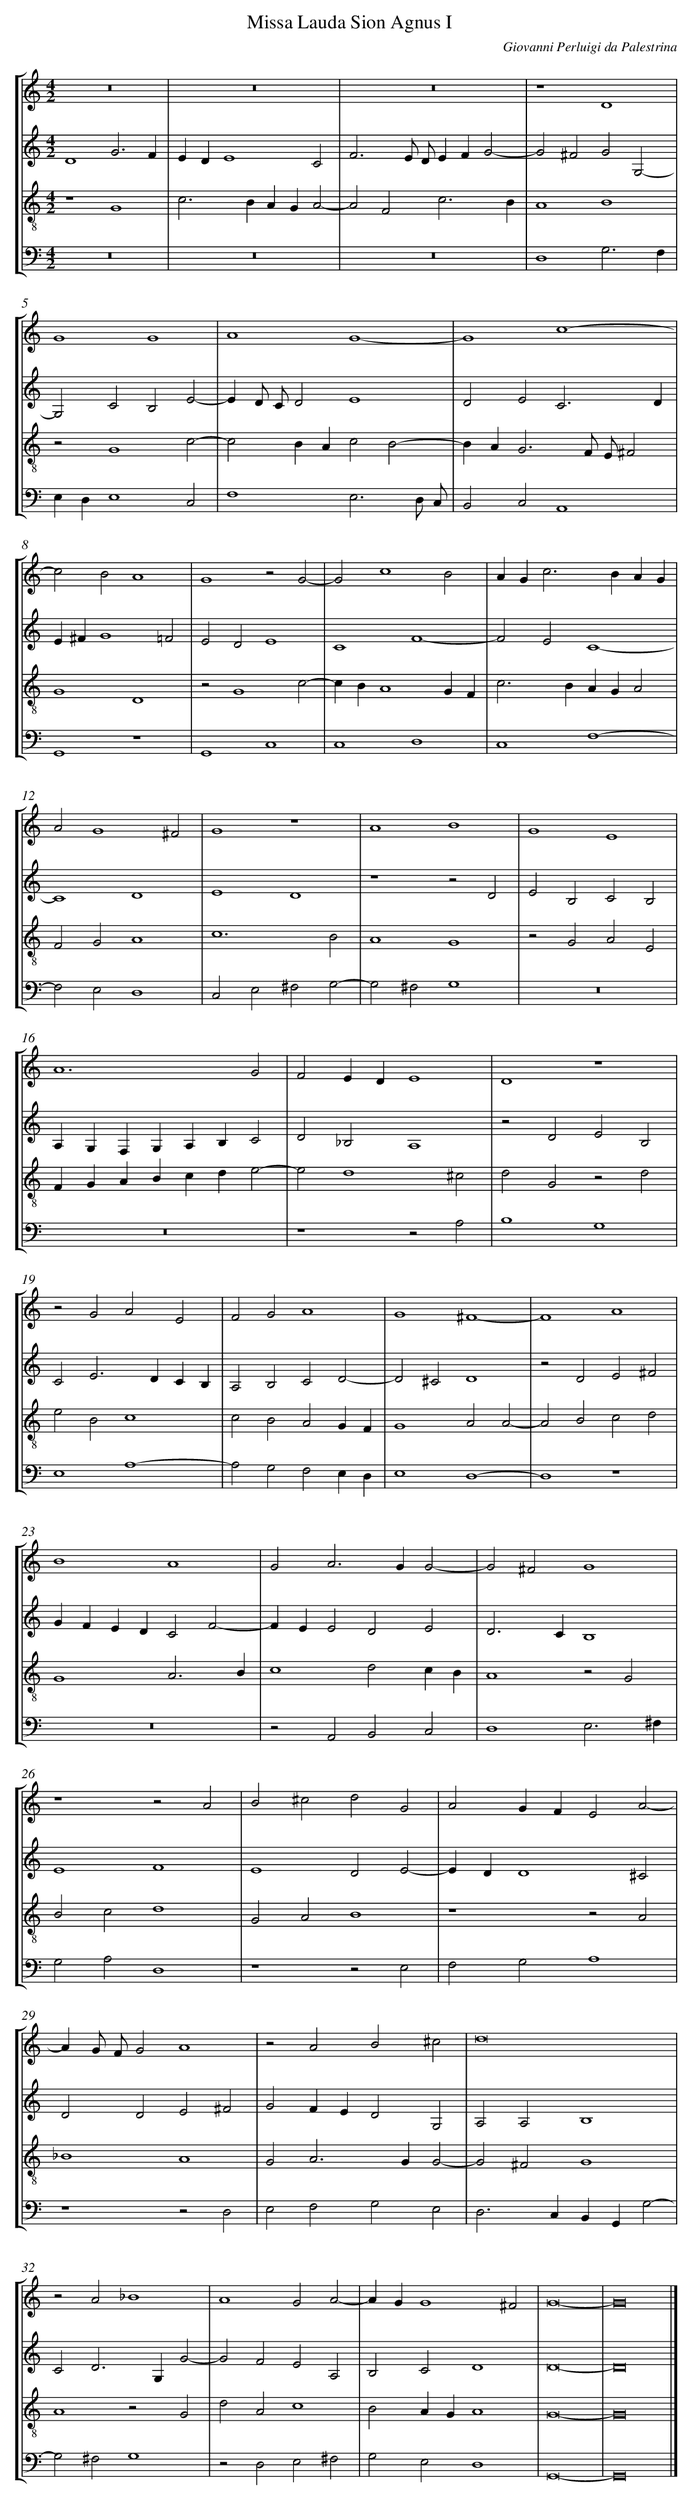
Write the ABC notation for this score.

X:1
T: Missa Lauda Sion Agnus I
C: Giovanni Perluigi da Palestrina
L: 1/4
M: 4/2
%%staves [1 2 3 4]
V: 1 clef=treble
V: 2 clef=treble
V: 3 clef=treble-8
V: 4 clef=bass
K: C
[V:1] z8 |
[V:2] D4G3F |
[V:3] z4G4 |
[V:4] z8 |
[V:1] z8 |
[V:2] EDE4C2 |
[V:3] c2>B2AGA2- |
[V:4] z8 |
[V:1] z8 |
[V:2] F3E/ D/EFG2- |
[V:3] A2F2c3B |
[V:4] z8 |
[V:1] z4D4 |
[V:2] G2^F2G2G,2- |
[V:3] A4B4 |
[V:4] D,4G,3F, |
[V:1] G4G4 |
[V:2] G,2C2B,2E2- |
[V:3] z2G4c2- |
[V:4] E,D,E,4C,2 |
[V:1] A4G4- |
[V:2] ED/ C/D2E4 |
[V:3] c2BAc2B2- |
[V:4] F,4E,3D,/ C,/ |
[V:1] G4c4- |
[V:2] D2E2C3D |
[V:3] BA2<G2F/ E/^F2 |
[V:4] B,,2C,2A,,4 |
[V:1] c2B2A4 |
[V:2] E^FG4=F2 |
[V:3] G4D4 |
[V:4] G,,4z4 |
[V:1] G4z2G2- |
[V:2] E2D2E4 |
[V:3] z2G4c2- |
[V:4] G,,4C,4 |
[V:1] G2c4B2 |
[V:2] C4F4- |
[V:3] cBA4GF |
[V:4] C,4D,4 |
[V:1] AG2<c2BAG |
[V:2] F2E2C4- |
[V:3] c2>B2AGA2 |
[V:4] C,4F,4- |
[V:1] A2G4^F2 |
[V:2] C4D4 |
[V:3] F2G2A4 |
[V:4] F,2E,2D,4 |
[V:1] G4z4 |
[V:2] E4D4 |
[V:3] c6B2 |
[V:4] C,2E,2^F,2G,2- |
[V:1] A4B4 |
[V:2] z4z2D2 |
[V:3] A4G4 |
[V:4] G,2^F,2G,4 |
[V:1] G4E4 |
[V:2] E2B,2C2B,2 |
[V:3] z2G2A2E2 |
[V:4] z8 |
[V:1] A6G2 |
[V:2] A,G,F,G,A,B,C2 |
[V:3] FGABcde2- |
[V:4] z8 |
[V:1] F2EDE4 |
[V:2] D2_B,2A,4 |
[V:3] e2d4^c2 |
[V:4] z4z2A,2 |
[V:1] D4z4 |
[V:2] z2D2E2B,2 |
[V:3] d2G2z2d2 |
[V:4] B,4G,4 |
[V:1] z2G2A2E2 |
[V:2] C2E2>D2CB, |
[V:3] e2B2c4 |
[V:4] E,4A,4- |
[V:1] F2G2A4 |
[V:2] A,2B,2C2D2- |
[V:3] c2B2A2GF |
[V:4] A,2G,2F,2E,D, |
[V:1] G4^F4- |
[V:2] D2^C2D4 |
[V:3] G4A2A2- |
[V:4] E,4D,4- |
[V:1] F4A4 |
[V:2] z2D2E2^F2 |
[V:3] A2B2c2d2 |
[V:4] D,4z4 |
[V:1] B4A4 |
[V:2] GFEDC2F2- |
[V:3] G4A3B |
[V:4] z8 |
[V:1] G2A2>G2G2- |
[V:2] FEE2D2E2 |
[V:3] c4d2cB |
[V:4] z2A,,2B,,2C,2 |
[V:1] G2^F2G4 |
[V:2] D2>C2B,4 |
[V:3] A4z2G2 |
[V:4] D,4E,3^F, |
[V:1] z4z2A2 |
[V:2] E4F4 |
[V:3] B2c2d4 |
[V:4] G,2A,2D,4 |
[V:1] B2^c2d2G2 |
[V:2] E4D2E2- |
[V:3] G2A2B4 |
[V:4] z4z2E,2 |
[V:1] A2GFE2A2- |
[V:2] EDD4^C2 |
[V:3] z4z2A2 |
[V:4] F,2G,2A,4 |
[V:1] AG/ F/G2A4 |
[V:2] D2D2E2^F2 |
[V:3] _B4A4 |
[V:4] z4z2D,2 |
[V:1] z2A2B2^c2 |
[V:2] G2FED2G,2 |
[V:3] G2A2>G2G2- |
[V:4] E,2F,2G,2E,2 |
[V:1] d8 |
[V:2] A,2A,2B,4 |
[V:3] G2^F2G4 |
[V:4] D,2>C,2B,,G,,G,2- |
[V:1] z2A2_B4 |
[V:2] C2D2>G,2G2- |
[V:3] A4z2G2 |
[V:4] G,2^F,2G,4 |
[V:1] A4G2A2- |
[V:2] G2F2E2A,2 |
[V:3] d2A2c4 |
[V:4] z2D,2E,2^F,2 |
[V:1] AGG4^F2 |
[V:2] B,2C2D4 |
[V:3] B2AGA4 |
[V:4] G,2E,2D,4 |
[V:1] G8- |
[V:2] D8- |
[V:3] G8- |
[V:4] G,,8- |
[V:1] G8 |]
[V:2] D8 |]
[V:3] G8 |]
[V:4] G,,8 |]
